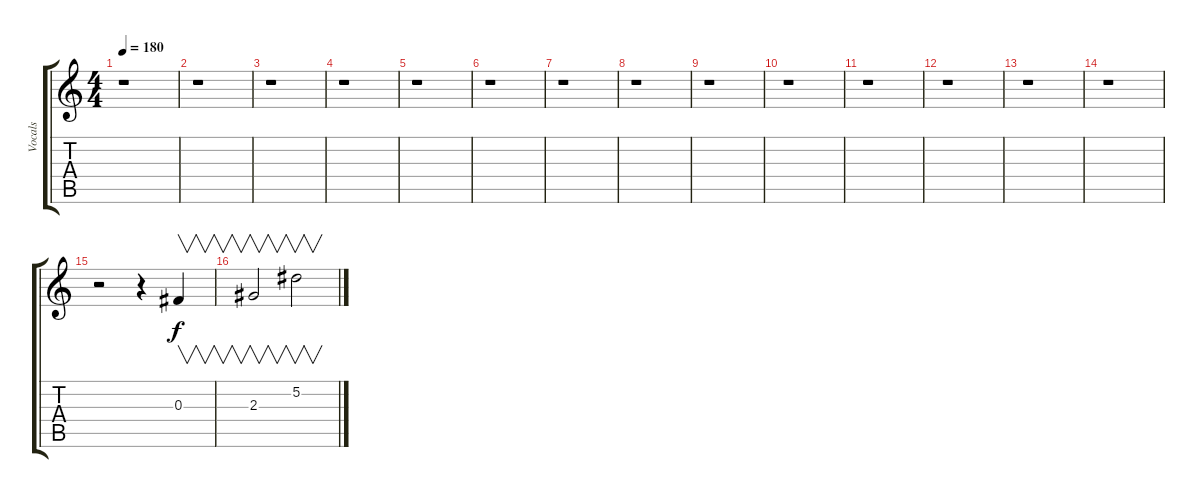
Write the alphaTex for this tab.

\track ("Vocals" "Vocals") {instrument brasssection}
\staff {score tabs}
\tuning (Eb5 Bb4 Gb4 Db4 Ab3 Eb3) {hide}
\ts (4 4)
\tempo 180
\clef g2
\ks c
r.1{dy f} |
r.1 |
r.1 |
r.1 |
r.1 |
r.1 |
r.1 |
r.1 |
r.1 |
r.1 |
r.1 |
r.1 |
r.1 |
r.1 |
r.2 r.4 0.3.4{v} |
2.3.2{v} 5.2.2{v}
